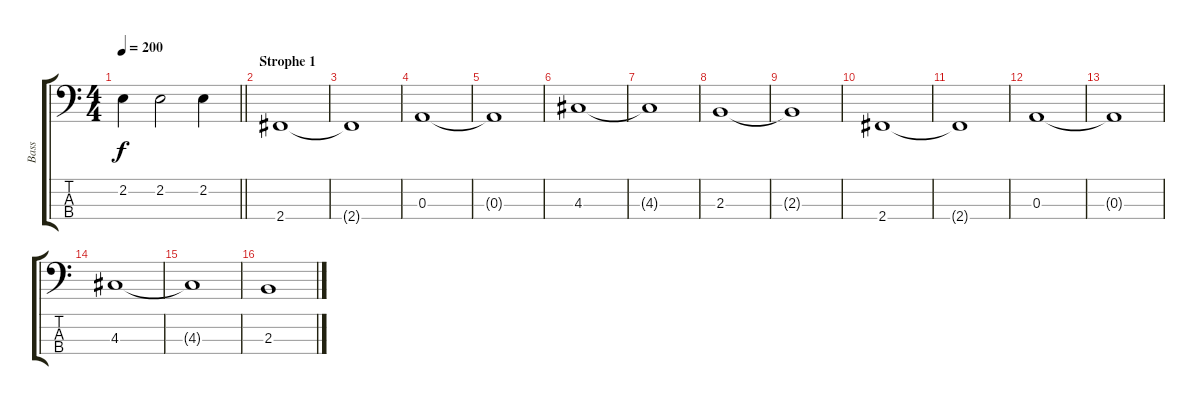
\track ("Bass" "Bass") {instrument electricbassfinger}
\staff {score tabs}
\tuning (G2 D2 A1 E1) {hide}
\ts (4 4)
\tempo 200
\clef f4
\barLineRight lightlight
\ks c
2.2.4{dy f} 2.2.2 2.2.4 |
\section ("" "Strophe 1")
2.4.1 |
2.4{t}.1 |
0.3.1 |
0.3{t}.1 |
4.3.1 |
4.3{t}.1 |
2.3.1 |
2.3{t}.1 |
2.4.1 |
2.4{t}.1 |
0.3.1 |
0.3{t}.1 |
4.3.1 |
4.3{t}.1 |
2.3.1
